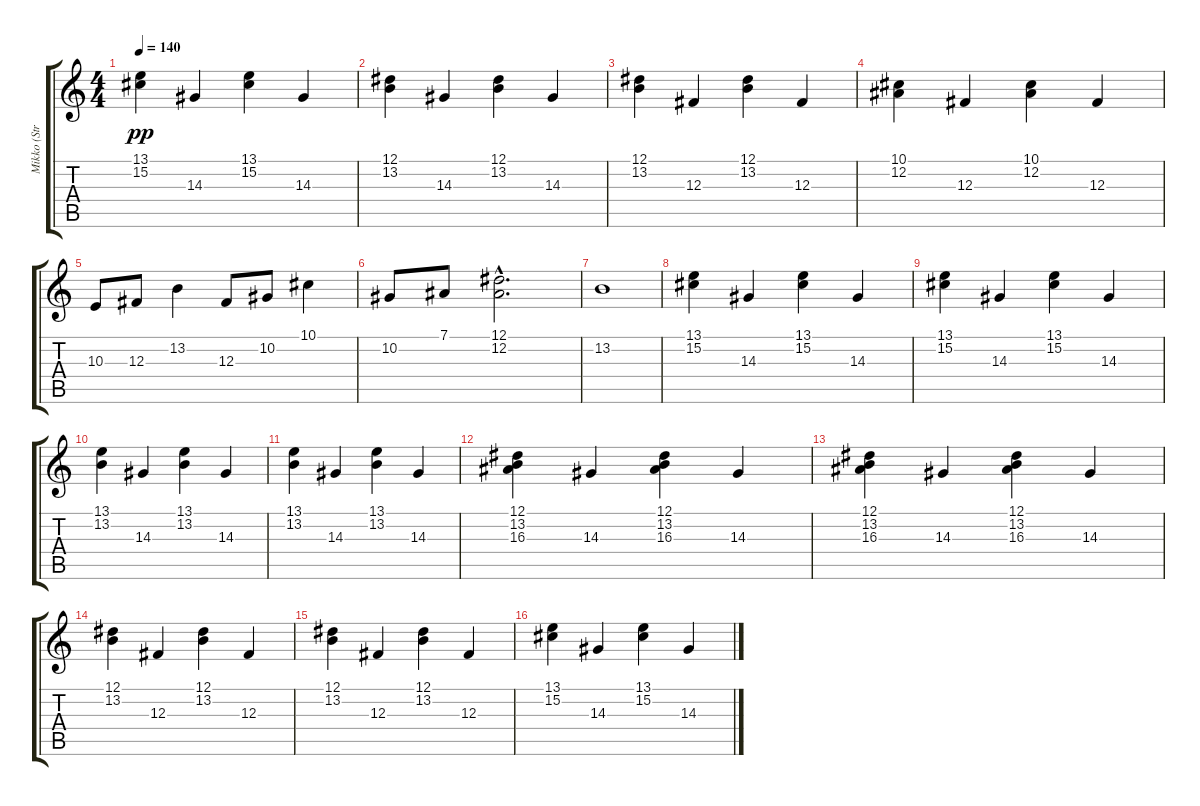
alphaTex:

\track ("Mikko (Strings)" "Mikko (Str") {instrument stringensemble1}
\staff {score tabs}
\tuning (Eb4 Bb3 Gb3 Db3 Ab2 Eb2) {hide}
\ts (4 4)
\tempo 140
\clef g2
\ks c
(13.1 15.2).4{dy pp} 14.3.4 (13.1 15.2).4 14.3.4 |
(12.1 13.2).4 14.3.4 (12.1 13.2).4 14.3.4 |
(12.1 13.2).4 12.3.4 (12.1 13.2).4 12.3.4 |
(10.1 12.2).4 12.3.4 (10.1 12.2).4 12.3.4 |
10.3.8 12.3.8 13.2.4 12.3.8 10.2.8 10.1.4 |
10.2.8 7.1.8 (12.1 12.2{hac}).2{d} |
13.2.1 |
(13.1 15.2).4{volume 11 instrument stringensemble1} 14.3.4 (13.1 15.2).4 14.3.4 |
(13.1 15.2).4 14.3.4 (13.1 15.2).4 14.3.4 |
(13.1 13.2).4 14.3.4 (13.1 13.2).4 14.3.4 |
(13.1 13.2).4 14.3.4 (13.1 13.2).4 14.3.4 |
(12.1 13.2 16.3).4 14.3.4 (12.1 13.2 16.3).4 14.3.4 |
(12.1 13.2 16.3).4 14.3.4 (12.1 13.2 16.3).4 14.3.4 |
(12.1 13.2).4 12.3.4 (12.1 13.2).4 12.3.4 |
(12.1 13.2).4 12.3.4 (12.1 13.2).4 12.3.4 |
(13.1 15.2).4{volume 11 instrument stringensemble1} 14.3.4 (13.1 15.2).4 14.3.4
